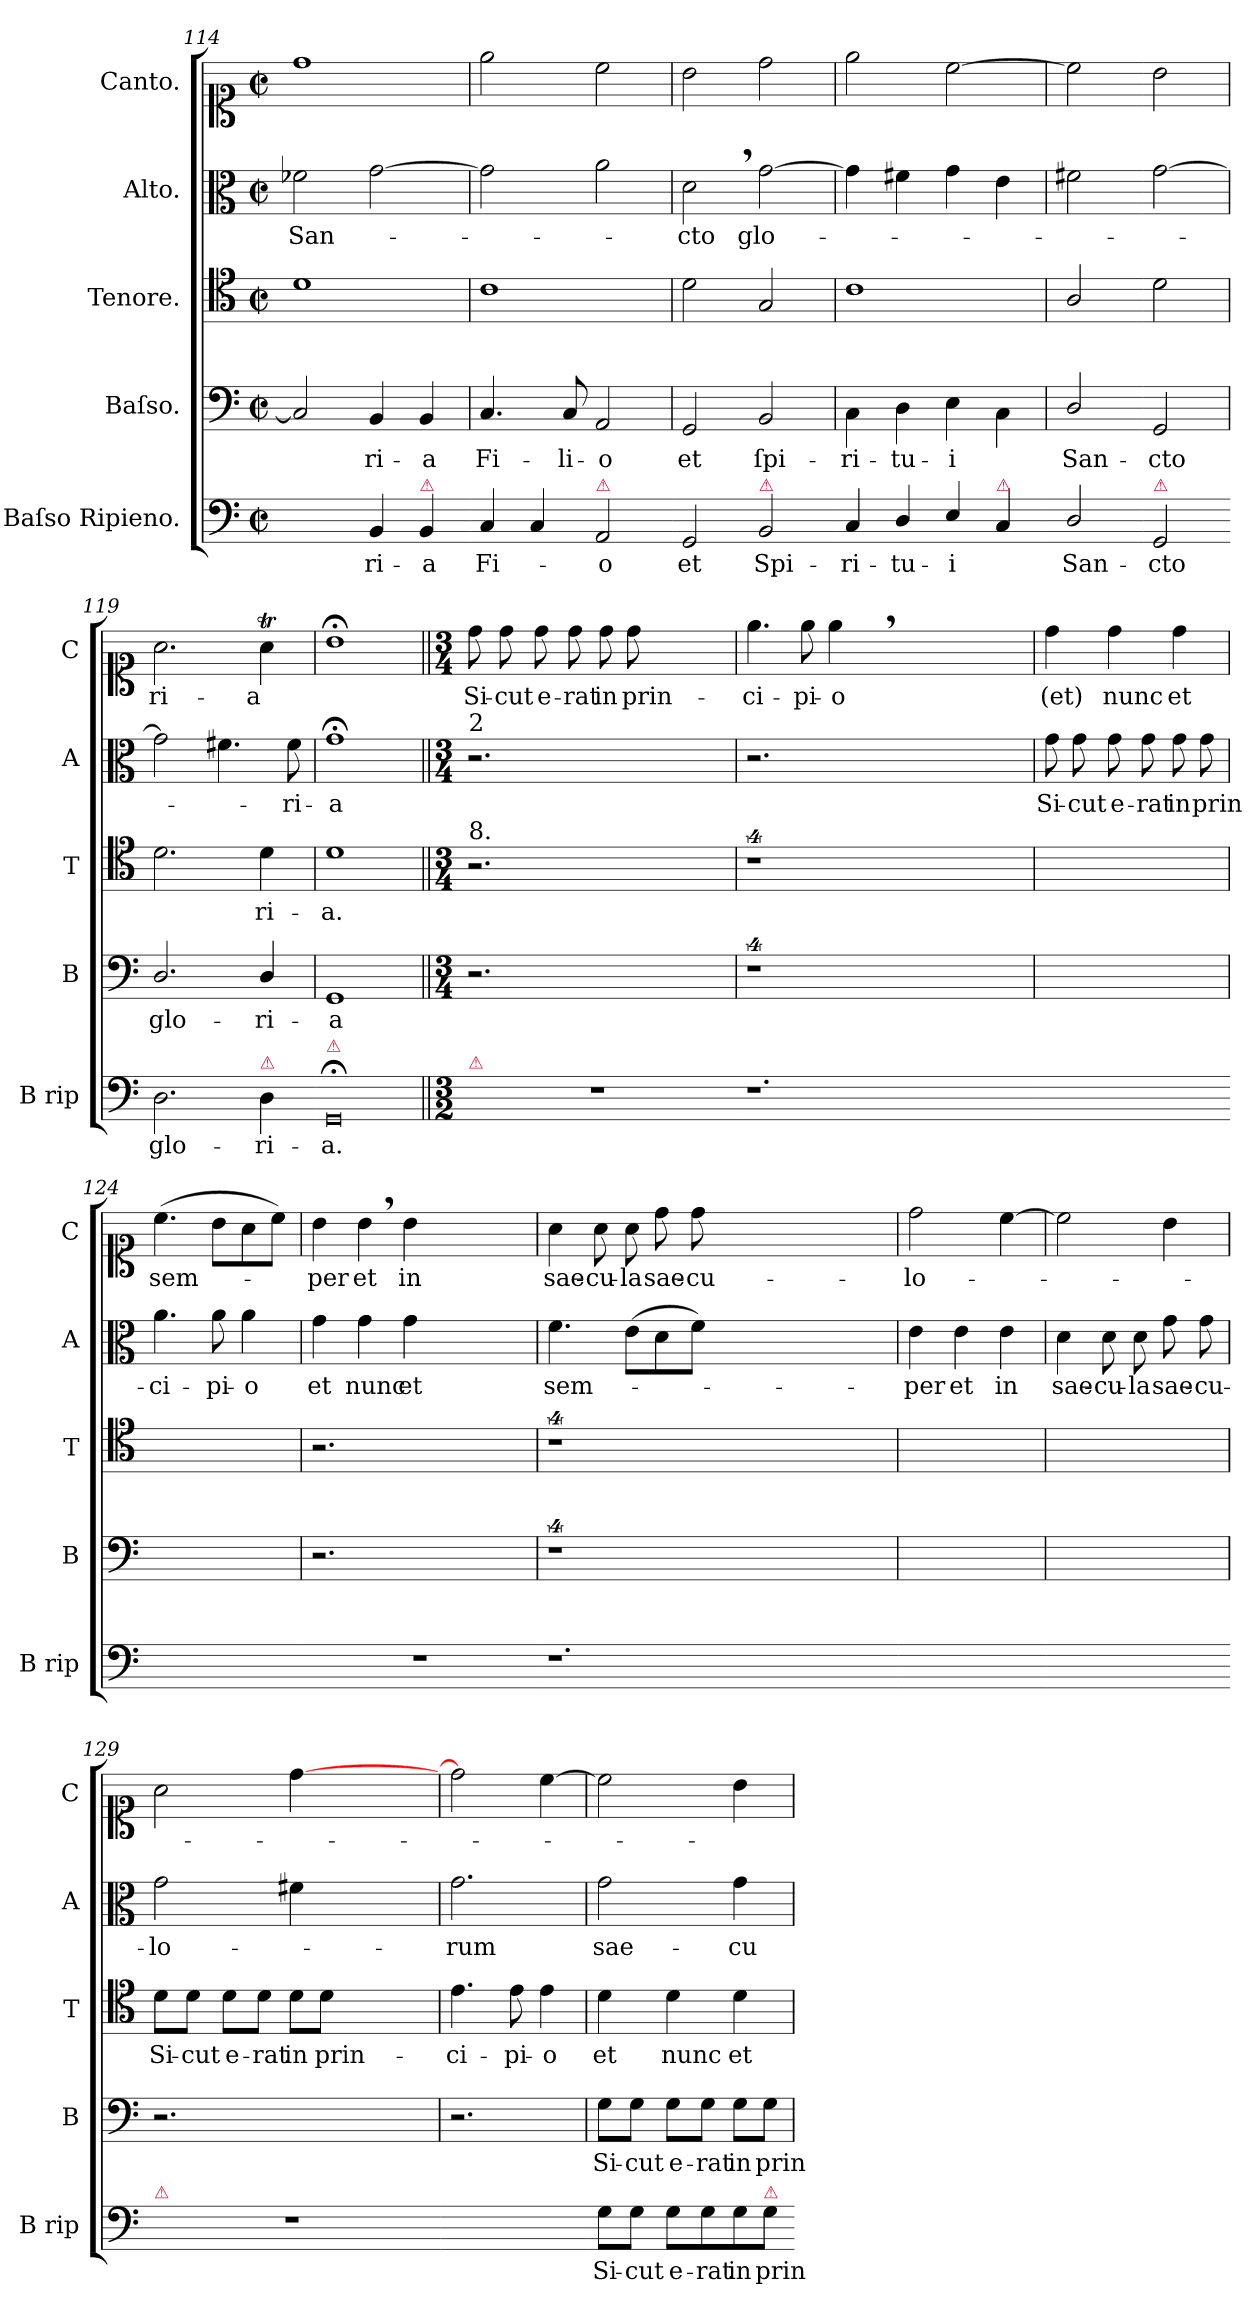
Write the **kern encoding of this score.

**kern	**text	**kern	**text	**kern	**text	**kern	**text	**kern	**text
*part5	*part5	*part4	*part4	*part3	*part3	*part2	*part2	*part1	*part1
*staff5	*staff5	*staff4	*staff4	*staff3	*staff3	*staff2	*staff2	*staff1	*staff1
*I"Baſso Ripieno.	*	*I"Baſso.	*	*I"Tenore.	*	*I"Alto.	*	*I"Canto.	*
*I'B rip	*	*I'B	*	*I'T	*	*I'A	*	*I'C	*
*clefF4	*	*clefF4	*	*clefC4	*	*clefC3	*	*clefC1	*
*k[]	*	*k[]	*	*k[]	*	*k[]	*	*k[]	*
*M2/2	*	*M2/2	*	*M2/2	*	*M2/2	*	*M2/2	*
*met(c|)	*	*met(c|)	*	*met(c|)	*	*met(c|)	*	*met(c|)	*
=114	=114	=114	=114	=114	=114	=114	=114	=114	=114
2ryy	.	2C/]	.	1d	.	2f-X\	San-	1dd	.
4BB/	-ri-	4BB/	-ri-	.	.	[2g\	.	.	.
!LO:TX:a:color=crimson:t=⚠	!	!	!	!	!	!	!	!	!
4BB/	-a	4BB/	-a	.	.	.	.	.	.
=115-	=115	=115	=115	=115	=115	=115	=115	=115	=115
4C/	Fi-	4.C/	Fi-	1c	.	2g\]	.	2ee\	.
4C/	.	.	.	.	.	.	.	.	.
.	.	8C/	-li-	.	.	.	.	.	.
!LO:TX:a:color=crimson:t=⚠	!	!	!	!	!	!	!	!	!
2AA/	-o	2AA/	-o	.	.	2a\	.	2cc\	.
=116-	=116	=116	=116	=116	=116	=116	=116	=116	=116
2GG/	et	2GG/	et	2d\	.	2d,<\	-cto	2b\	.
!LO:TX:a:color=crimson:t=⚠	!	!	!	!	!	!	!	!	!
2BB/	Spi-	2BB/	ſpi-	2G/	.	[2g\	glo-	2dd\	.
=117-	=117	=117	=117	=117	=117	=117	=117	=117	=117
4C/	-ri-	4C\	-ri-	1c	.	4g\]	.	2ee\	.
4D/	-tu-	4D\	-tu-	.	.	4f#X\	.	.	.
4E/	-i	4E\	-i	.	.	4g\	.	[2cc\	.
!LO:TX:a:color=crimson:t=⚠	!	!	!	!	!	!	!	!	!
4C/	.	4C\	.	.	.	4e\	.	.	.
=118-	=118	=118	=118	=118	=118	=118	=118	=118	=118
2D/	San-	2D/	San-	2A/	.	2f#X\	.	2cc\]	.
=-	=-	=-	=-	=-	=-	=-	=-	=-	=-
!LO:TX:a:color=crimson:t=⚠	!	!	!	!	!	!	!	!	!
2GG/	-cto	2GG/	-cto	2d\	.	[2g\	.	2b\	.
=119-	=119	=119	=119	=119	=119	=119	=119	=119	=119
2.D\	glo-	2.D/	glo-	2.d\	.	2g\]	.	2.a\	-ri-
.	.	.	.	.	.	4.f#X\	.	.	.
!LO:TX:a:color=crimson:t=⚠	!	!	!	!	!	!	!	!	!
4D\	-ri-	4D/	-ri-	4d\	-ri-	.	.	4aT\	-a
.	.	.	.	.	.	8f#\	-ri-	.	.
=120-	=120	=120	=120	=120	=120	=120	=120	=120	=120
!LO:TX:a:color=crimson:t=⚠	!	!	!	!	!	!	!	!	!
!LO:N:vis=0	!	!	!	!	!	!	!	!	!
1GG;<	-a.	1GG	-a	1d	-a.	1g;	-a	1b;<	.
=121||	=121||	=121||	=121||	=121||	=121||	=121||	=121||	=121||	=121||
*M3/2	*	*M3/4	*	*M3/4	*	*M3/4	*	*M3/4	*
!	!	!	!	!	!	!LO:TX:a:t=2	!	!	!
!	!	!	!	!LO:TX:a:t=8.	!	!	!	!	!
!LO:TX:a:color=crimson:t=⚠	!	!	!	!	!	!	!	!	!
1.r	.	2.r	.	2.r	.	2.r	.	8dd\	Si-
.	.	.	.	.	.	.	.	8dd\	-cut
.	.	.	.	.	.	.	.	8dd\	e-
.	.	.	.	.	.	.	.	8dd\	-rat
.	.	.	.	.	.	.	.	8dd\	in
.	.	.	.	.	.	.	.	8dd\	prin-
.	.	2.ryy	.	2.ryy	.	2.ryy	.	2.ryy	.
=122-	=122	=122	=122	=122	=122	=122	=122	=122	=122
1.r	.	4%9r	.	4%9r	.	2.r	.	4.ee\	-ci-
.	.	.	.	.	.	.	.	8ee\	-pi-
.	.	.	.	.	.	.	.	4ee,<\	-o
.	.	.	.	.	.	1.ryy	.	1.ryy	.
2.ryy	.	.	.	.	.	.	.	.	.
=123-	=123	=123	=123	=123	=123	=123	=123	=123	=123
2.ryy	.	2.ryy	.	2.ryy	.	8g\	Si-	4dd\	(et)
.	.	.	.	.	.	8g\	-cut	.	.
.	.	.	.	.	.	8g\	e-	4dd\	nunc
.	.	.	.	.	.	8g\	-rat	.	.
.	.	.	.	.	.	8g\	in	4dd\	et
.	.	.	.	.	.	8g\	prin-	.	.
=124-	=124	=124	=124	=124	=124	=124	=124	=124	=124
2.ryy	.	2.ryy	.	2.ryy	.	4.a\	-ci-	(4.cc\	sem-
.	.	.	.	.	.	8a\	-pi-	8b\L	.
.	.	.	.	.	.	4a\	-o	8a\	.
.	.	.	.	.	.	.	.	8cc\J)	.
=125-	=125	=125	=125	=125	=125	=125	=125	=125	=125
1.r	.	2.r	.	2.r	.	4g\	et	4b,<\	-per
.	.	.	.	.	.	4g\	nunc	4b\	et
.	.	.	.	.	.	4g\	et	4b\	in
.	.	2.ryy	.	2.ryy	.	2.ryy	.	2.ryy	.
=126-	=126	=126	=126	=126	=126	=126	=126	=126	=126
1.r	.	4%9r	.	4%9r	.	4.f\	sem-	4a\	sae-
.	.	.	.	.	.	.	.	8a\	-cu-
.	.	.	.	.	.	(8e\L	.	8a\	-la
.	.	.	.	.	.	8d\	.	8dd\	sae-
.	.	.	.	.	.	8f\J)	.	8dd\	-cu-
.	.	.	.	.	.	1.ryy	.	1.ryy	.
2.ryy	.	.	.	.	.	.	.	.	.
=127-	=127	=127	=127	=127	=127	=127	=127	=127	=127
2.ryy	.	2.ryy	.	2.ryy	.	4e\	-per	2dd\	-lo-
.	.	.	.	.	.	4e\	et	.	.
.	.	.	.	.	.	4e\	in	[4cc\	.
=128-	=128	=128	=128	=128	=128	=128	=128	=128	=128
2.ryy	.	2.ryy	.	2.ryy	.	4d\	sae-	2cc\]	.
.	.	.	.	.	.	8d\	-cu-	.	.
.	.	.	.	.	.	8d\	-la	.	.
.	.	.	.	.	.	8g\	sae-	4b\	.
.	.	.	.	.	.	8g\	-cu-	.	.
=129-	=129	=129	=129	=129	=129	=129	=129	=129	=129
!LO:TX:a:color=crimson:t=⚠	!	!	!	!	!	!	!	!	!
1.r	.	2.r	.	8d\L	Si-	2g\	-lo-	2a\	.
.	.	.	.	8d\J	-cut	.	.	.	.
.	.	.	.	8d\L	e-	.	.	.	.
.	.	.	.	8d\J	-rat	.	.	.	.
.	.	.	.	8d\L	in	4f#X\	.	[4dd\	.
.	.	.	.	8d\J	prin-	.	.	.	.
.	.	2.ryy	.	2.ryy	.	2.ryy	.	2.ryy	.
=130-	=130	=130	=130	=130	=130	=130	=130	=130	=130
2.ryy	.	2.r	.	4.e\	-ci-	2.g\	-rum	2dd\]	.
.	.	.	.	8e\	-pi-	.	.	.	.
.	.	.	.	4e\	-o	.	.	[4cc\	.
=131-	=131	=131	=131	=131	=131	=131	=131	=131	=131
8G\L	Si-	8G\L	Si-	4d\	et	2g\	sae-	2cc\]	.
8G\J	-cut	8G\J	-cut	.	.	.	.	.	.
8G\L	e-	8G\L	e-	4d\	nunc	.	.	.	.
8G\	-rat	8G\J	-rat	.	.	.	.	.	.
8G\	in	8G\L	in	4d\	et	4g\	-cu-	4b\	.
!LO:TX:a:color=crimson:t=⚠	!	!	!	!	!	!	!	!	!
8G\J	prin-	8G\J	prin-	.	.	.	.	.	.
=-	=	=	=	=	=	=	=	=	=
*-	*-	*-	*-	*-	*-	*-	*-	*-	*-
